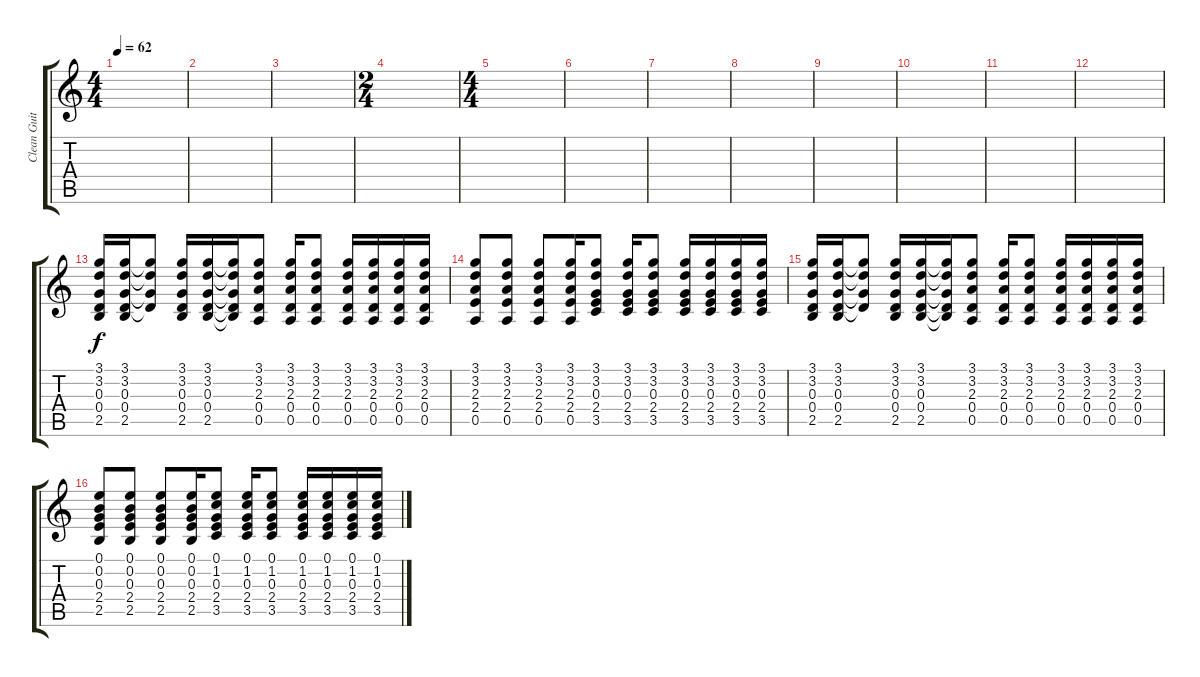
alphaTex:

\track ("Clean Guitar" "Clean Guit") {instrument acousticguitarnylon}
\staff {score tabs}
\tuning (E4 B3 G3 D3 A2 D2) {hide}
\ts (4 4)
\tempo 62
\clef g2
\ks c
|
|
|
\ts (2 4)
|
\ts (4 4)
|
|
|
|
|
|
|
|
(3.1 3.2 0.3 0.4 2.5).16 (3.1 3.2 0.3 0.4 2.5).16 (3.1{t} 3.2{t} 0.3{t} 0.4{t}).8 (3.1 3.2 0.3 0.4 2.5).16 (3.1 3.2 0.3 0.4 2.5).16 (3.1{t} 3.2{t} 0.3{t} 0.4{t} 2.5{t}).16 (3.1 3.2 2.3 0.4 0.5).8 (3.1 3.2 2.3 0.4 0.5).16 (3.1 3.2 2.3 0.4 0.5).8 (3.1 3.2 2.3 0.4 0.5).16 (3.1 3.2 2.3 0.4 0.5).16 (3.1 3.2 2.3 0.4 0.5).16 (3.1 3.2 2.3 0.4 0.5).16 |
(3.1 3.2 2.3 2.4 0.5).8 (3.1 3.2 2.3 2.4 0.5).8 (3.1 3.2 2.3 2.4 0.5).8 (3.1 3.2 2.3 2.4 0.5).16 (3.1 3.2 0.3 2.4 3.5).8 (3.1 3.2 0.3 2.4 3.5).16 (3.1 3.2 0.3 2.4 3.5).8 (3.1 3.2 0.3 2.4 3.5).16 (3.1 3.2 0.3 2.4 3.5).16 (3.1 3.2 0.3 2.4 3.5).16 (3.1 3.2 0.3 2.4 3.5).16 |
(3.1 3.2 0.3 0.4 2.5).16 (3.1 3.2 0.3 0.4 2.5).16 (3.1{t} 3.2{t} 0.3{t} 0.4{t}).8 (3.1 3.2 0.3 0.4 2.5).16 (3.1 3.2 0.3 0.4 2.5).16 (3.1{t} 3.2{t} 0.3{t} 0.4{t} 2.5{t}).16 (3.1 3.2 2.3 0.4 0.5).8 (3.1 3.2 2.3 0.4 0.5).16 (3.1 3.2 2.3 0.4 0.5).8 (3.1 3.2 2.3 0.4 0.5).16 (3.1 3.2 2.3 0.4 0.5).16 (3.1 3.2 2.3 0.4 0.5).16 (3.1 3.2 2.3 0.4 0.5).16 |
(0.1 0.2 0.3 2.4 2.5).8 (0.1 0.2 0.3 2.4 2.5).8 (0.1 0.2 0.3 2.4 2.5).8 (0.1 0.2 0.3 2.4 2.5).16 (0.1 1.2 0.3 2.4 3.5).8 (0.1 1.2 0.3 2.4 3.5).16 (0.1 1.2 0.3 2.4 3.5).8 (0.1 1.2 0.3 2.4 3.5).16 (0.1 1.2 0.3 2.4 3.5).16 (0.1 1.2 0.3 2.4 3.5).16 (0.1 1.2 0.3 2.4 3.5).16
